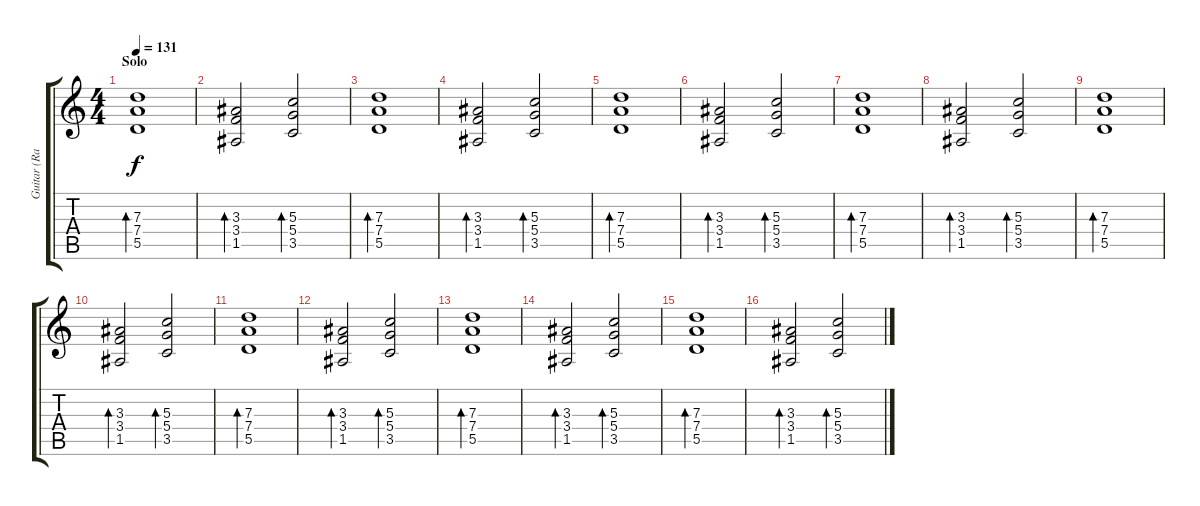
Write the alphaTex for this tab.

\track ("Guitar (Raldo Useless)" "Guitar (Ra") {instrument electricguitarclean}
\staff {score tabs}
\tuning (E4 B3 G3 D3 A2 E2) {hide}
\ts (4 4)
\section ("" "Solo")
\tempo 131
\clef g2
\ks c
(7.3 7.4 5.5).1{bd 60 dy f} |
(3.3 3.4 1.5).2{bd 60} (5.3 5.4 3.5).2{bd 60} |
(7.3 7.4 5.5).1{bd 60} |
(3.3 3.4 1.5).2{bd 60} (5.3 5.4 3.5).2{bd 60} |
(7.3 7.4 5.5).1{bd 60} |
(3.3 3.4 1.5).2{bd 60} (5.3 5.4 3.5).2{bd 60} |
(7.3 7.4 5.5).1{bd 60} |
(3.3 3.4 1.5).2{bd 60} (5.3 5.4 3.5).2{bd 60} |
(7.3 7.4 5.5).1{bd 60} |
(3.3 3.4 1.5).2{bd 60} (5.3 5.4 3.5).2{bd 60} |
(7.3 7.4 5.5).1{bd 60} |
(3.3 3.4 1.5).2{bd 60} (5.3 5.4 3.5).2{bd 60} |
(7.3 7.4 5.5).1{bd 60} |
(3.3 3.4 1.5).2{bd 60} (5.3 5.4 3.5).2{bd 60} |
(7.3 7.4 5.5).1{bd 60} |
(3.3 3.4 1.5).2{bd 60} (5.3 5.4 3.5).2{bd 60}
